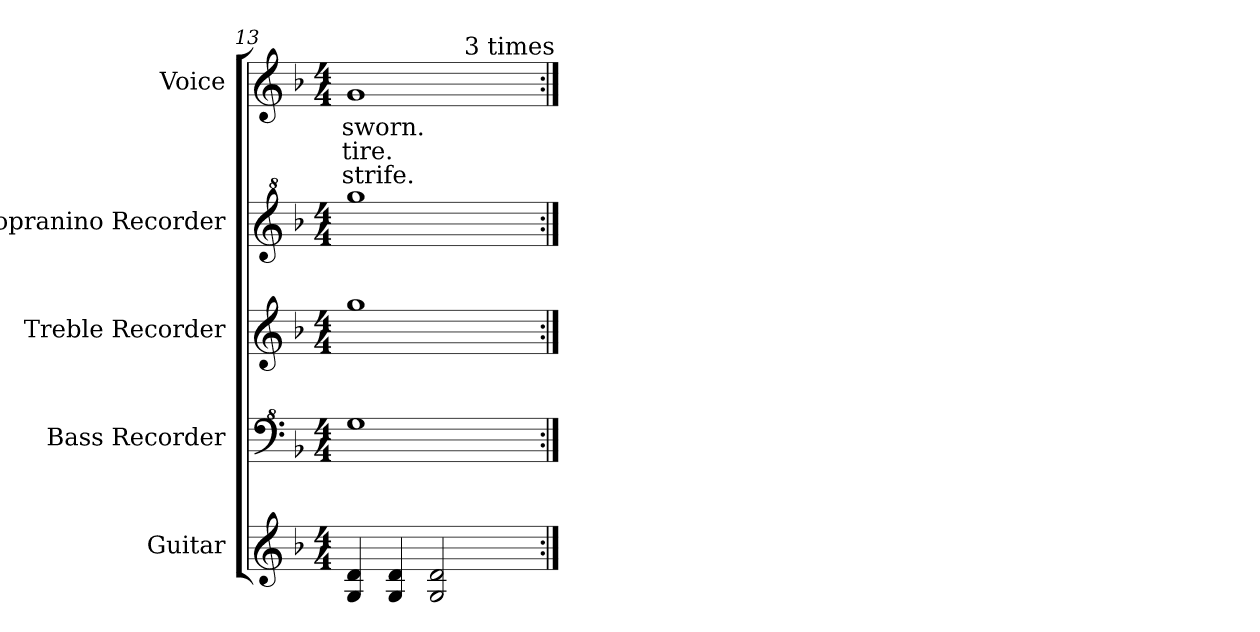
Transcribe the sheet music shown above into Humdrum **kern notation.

**kern	**kern	**kern	**kern	**kern	**text	**text	**text
*part5	*part4	*part3	*part2	*part1	*part1	*part1	*part1
*staff5	*staff4	*staff3	*staff2	*staff1	*staff1	*staff1	*staff1
*I"Guitar	*I"Bass Recorder	*I"Treble Recorder	*I"Sopranino Recorder	*I"Voice	*	*	*
*I'Gtr.	*I'B. Rec.	*I'Tr. Rec.	*I'Sop. Rec.	*I'Voice	*	*	*
*clefG2	*clefF^4	*clefG2	*clefG^2	*clefG2	*	*	*
*ITrd7c12	*ITrd-7c-12	*	*ITrd-7c-12	*	*	*	*
*k[b-]	*k[b-]	*k[b-]	*k[b-]	*k[b-]	*	*	*
*F:	*F:	*F:	*F:	*F:	*	*	*
*M4/4	*M4/4	*M4/4	*M4/4	*M4/4	*	*	*
=13	=13	=13	=13	=13	=13	=13	=13
!	!	!	!	!	!LO:LY:b:color=#000000	!LO:LY:b:color=#000000	!LO:LY:b:color=#000000
*	*	*	*	*^	*	*	*
4GGi/ 4Di	1ggi	1ggi	1ggggi	1gi	2ryy	sworn.	tire.	strife.
4GGi/ 4Di	.	.	.	.	.	.	.	.
2GGi/ 2Di	.	.	.	.	8ryy	.	.	.
.	.	.	.	.	128..ryy	.	.	.
!	!	!	!	!	!LO:TX:a:t=3 times	!	!	!
.	.	.	.	.	4ryy	.	.	.
.	.	.	.	.	16ryy	.	.	.
.	.	.	.	.	32ryy	.	.	.
.	.	.	.	.	64ryy	.	.	.
.	.	.	.	.	512ryy	.	.	.
*	*	*	*	*v	*v	*	*	*
=:|!	=:|!	=:|!	=:|!	=:|!	=:|!	=:|!	=:|!
*-	*-	*-	*-	*-	*-	*-	*-
